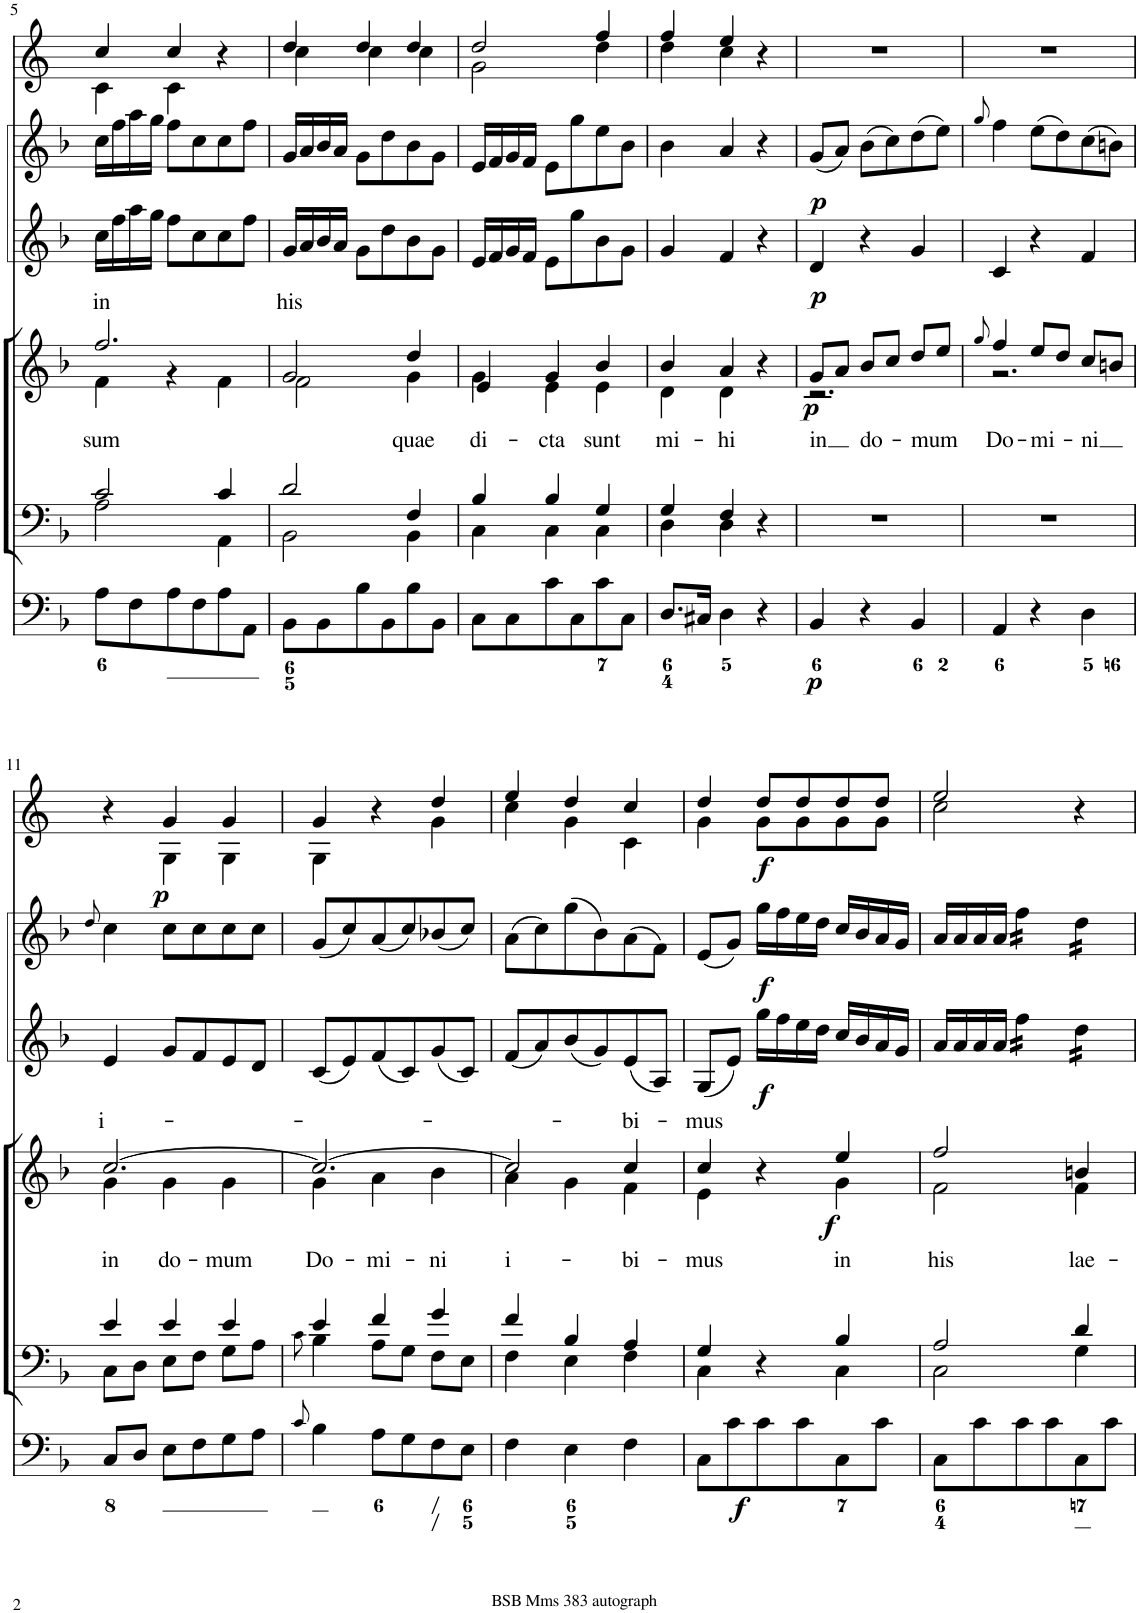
**kern	**dynam	**kern	**kern	**text	**dynam	**kern	**dynam	**kern	**dynam	**kern	**dynam
*part6	*part6	*part5	*part4	*part4	*part4	*part3	*part3	*part2	*part2	*part1	*part1
*staff6	*staff6	*staff5	*staff4	*staff4	*staff4	*staff3	*staff3	*staff2	*staff2	*staff1	*staff1
*I"Organ	*	*I"Voice	*I"Voice	*	*	*I"Violin	*	*I"Violini	*	*I"Corni in F	*
*	*	*	*	*	*	*I'Vln	*	*I'Vln	*	*	*
!!LO:PB:g=z
*clefF4	*	*clefF4	*clefG2	*	*	*clefG2	*	*clefG2	*	*clefG2	*
*	*	*	*	*	*	*	*	*	*	*Trd4c7	*
*k[b-]	*	*k[b-]	*k[b-]	*	*	*k[b-]	*	*k[b-]	*	*k[]	*
*M3/4	*	*M3/4	*M3/4	*	*	*M3/4	*	*M3/4	*	*M3/4	*
=5	=5	=5	=5	=5	=5	=5	=5	=5	=5	=5	=5
*	*	*^	*	*	*	*	*	*	*	*	*
!	!	!	!	!	!LO:LY:a	!	!	!	!	!	!	!
*	*	*	*	*^	*	*	*	*	*	*	*	*
!	!	!	!	!	!	!LO:LY:b	!	!	!	!	!	!	!
*	*	*	*	*	*	*	*	*	*	*	*	*^	*
8A\L	.	2c/	2A\	2.ff/	4f\	sum	.	16cc\LL	.	16cc\LL	.	4cc/	4c\	.
.	.	.	.	.	.	.	.	16ff\	.	16ff\	.	.	.	.
8F\	.	.	.	.	.	.	.	16aa\	.	16aa\	.	.	.	.
.	.	.	.	.	.	.	.	16gg\JJ	.	16gg\JJ	.	.	.	.
8A\	.	.	.	.	4r	.	.	8ff\L	.	8ff\L	.	4cc/	4c\	.
8F\	.	.	.	.	.	.	.	8cc\	.	8cc\	.	.	.	.
8A\	.	4c/	4AA\	.	4f\	.	.	8cc\	.	8cc\	.	4r	4ryy	.
8AA\J	.	.	.	.	.	.	.	8ff\J	.	8ff\J	.	.	.	.
=6	=6	=6	=6	=6	=6	=6	=6	=6	=6	=6	=6	=6	=6	=6
!	!	!	!	!	!	!LO:LY:a	!	!	!	!	!	!	!	!
8BB-\L	.	2d/	2BB-\	2g/	2f\	his	.	16g/LL	.	16g/LL	.	4dd/	4cc\	.
.	.	.	.	.	.	.	.	16a/	.	16a/	.	.	.	.
8BB-\	.	.	.	.	.	.	.	16b-/	.	16b-/	.	.	.	.
.	.	.	.	.	.	.	.	16a/JJ	.	16a/JJ	.	.	.	.
8B-\	.	.	.	.	.	.	.	8g\L	.	8g\L	.	4dd/	4cc\	.
8BB-\	.	.	.	.	.	.	.	8dd\	.	8dd\	.	.	.	.
!	!	!	!	!	!	!LO:LY:b	!	!	!	!	!	!	!	!
8B-\	.	4F/	4BB-\	4dd/	4g\	quae	.	8b-\	.	8b-\	.	4dd/	4cc\	.
8BB-\J	.	.	.	.	.	.	.	8g\J	.	8g\J	.	.	.	.
=7	=7	=7	=7	=7	=7	=7	=7	=7	=7	=7	=7	=7	=7	=7
!	!	!	!	!	!	!LO:LY:b	!	!	!	!	!	!	!	!
8C\L	.	4B-/	4C\	4e/	4g\	di-	.	16e/LL	.	16e/LL	.	2dd/	2g\	.
.	.	.	.	.	.	.	.	16f/	.	16f/	.	.	.	.
8C\	.	.	.	.	.	.	.	16g/	.	16g/	.	.	.	.
.	.	.	.	.	.	.	.	16f/JJ	.	16f/JJ	.	.	.	.
!	!	!	!	!	!	!LO:LY:b	!	!	!	!	!	!	!	!
8c\	.	4B-/	4C\	4g/	4e\	-cta	.	8e\L	.	8e\L	.	.	.	.
8C\	.	.	.	.	.	.	.	8gg\	.	8gg\	.	.	.	.
!	!	!	!	!	!	!LO:LY:b	!	!	!	!	!	!	!	!
8c\	.	4G/	4C\	4b-/	4e\	sunt	.	8b-\	.	8ee\	.	4ff/	4dd\	.
8C\J	.	.	.	.	.	.	.	8g\J	.	8b-\J	.	.	.	.
=8	=8	=8	=8	=8	=8	=8	=8	=8	=8	=8	=8	=8	=8	=8
!	!	!	!	!	!	!LO:LY:b	!	!	!	!	!	!	!	!
8.D/L	.	4G/	4D\	4b-/	4d\	mi-	.	4g/	.	4b-\	.	4ff/	4dd\	.
16C#X/Jk	.	.	.	.	.	.	.	.	.	.	.	.	.	.
!	!	!	!	!	!	!LO:LY:b	!	!	!	!	!	!	!	!
4D\	.	4F/	4D\	4a/	4d\	-hi	.	4f/	.	4a/	.	4ee/	4cc\	.
4r	.	4r	4ryy	4r	4ryy	.	.	4r	.	4r	.	4r	4ryy	.
=9	=9	=9	=9	=9	=9	=9	=9	=9	=9	=9	=9	=9	=9	=9
!	!LO:DY:b	!	!	!	!	!LO:LY:b	!LO:DY:b	!	!LO:DY:b	!	!LO:DY:b	!	!	!
*	*	*v	*v	*	*	*	*	*	*	*	*	*v	*v	*
4BB-/	p	2.r	8g/L	2.r	in	p	4d/	p	(8g/L	p	2.r	.
.	.	.	8a/J	.	.	.	.	.	8a/J)	.	.	.
!	!	!	!	!	!LO:LY:b	!	!	!	!	!	!	!
4r	.	.	8b-/L	.	do-	.	4r	.	(8b-\L	.	.	.
.	.	.	8cc/J	.	.	.	.	.	8cc\)	.	.	.
!	!	!	!	!	!LO:LY:b	!	!	!	!	!	!	!
4BB-/	.	.	8dd/L	.	-mum	.	4g/	.	(8dd\	.	.	.
.	.	.	8ee/J	.	.	.	.	.	8ee\J)	.	.	.
=10	=10	=10	=10	=10	=10	=10	=10	=10	=10	=10	=10	=10
.	.	.	8qgg/	.	.	.	.	.	8qgg/	.	.	.
!	!	!	!	!	!LO:LY:b	!	!	!	!	!	!	!
4AA/	.	2.r	4ff/	2.r	Do-	.	4c/	.	4ff\	.	2.r	.
!	!	!	!	!	!LO:LY:b	!	!	!	!	!	!	!
4r	.	.	8ee/L	.	-mi-	.	4r	.	(8ee\L	.	.	.
.	.	.	8dd/J	.	.	.	.	.	8dd\)	.	.	.
!	!	!	!	!	!LO:LY:b	!	!	!	!	!	!	!
4D\	.	.	8cc/L	.	-ni	.	4f/	.	(8cc\	.	.	.
.	.	.	8bn/J	.	.	.	.	.	8bn\J)	.	.	.
!!LO:LB:g=z
=11	=11	=11	=11	=11	=11	=11	=11	=11	=11	=11	=11	=11
.	.	.	.	.	.	.	.	.	8qdd/	.	.	.
*	*	*^	*	*	*	*	*	*	*	*	*	*
!	!	!	!	!	!	!LO:LY:a	!	!	!	!	!	!	!
!	!	!	!	!	!	!LO:LY:b	!	!	!	!	!	!	!
*	*	*	*	*	*	*	*	*	*	*	*	*^	*
8C/L	.	4e/	8C\L	[2.cc/	4g\	in	.	4e/	.	4cc\	.	4r	4ryy	.
8D/J	.	.	8D\J	.	.	.	.	.	.	.	.	.	.	.
!	!	!	!	!	!	!LO:LY:b	!	!	!	!	!	!	!	!LO:DY:b
8E\L	.	4e/	8E\L	.	4g\	do-	.	8g/L	.	8cc\L	.	4g/	4G\	p
8F\	.	.	8F\J	.	.	.	.	8f/	.	8cc\	.	.	.	.
!	!	!	!	!	!	!LO:LY:b	!	!	!	!	!	!	!	!
8G\	.	4e/	8G\L	.	4g\	-mum	.	8e/	.	8cc\	.	4g/	4G\	.
8A\J	.	.	8A\J	.	.	.	.	8d/J	.	8cc\J	.	.	.	.
=12	=12	=12	=12	=12	=12	=12	=12	=12	=12	=12	=12	=12	=12	=12
8qc/	.	.	8qc\	.	.	.	.	.	.	.	.	.	.	.
!	!	!	!	!	!	!LO:LY:b	!	!	!	!	!	!	!	!
4B-\	.	4e/	4B-\	2.cc/_	4g\	Do-	.	(8c/L	.	(8g/L	.	4g/	4G\	.
.	.	.	.	.	.	.	.	8e/)	.	8cc/)	.	.	.	.
!	!	!	!	!	!	!LO:LY:b	!	!	!	!	!	!	!	!
8A\L	.	4f/	8A\L	.	4a\	-mi-	.	(8f/	.	(8a/	.	4r	4ryy	.
8G\	.	.	8G\J	.	.	.	.	8c/)	.	8cc/)	.	.	.	.
!	!	!	!	!	!	!LO:LY:b	!	!	!	!	!	!	!	!
8F\	.	4g/	8F\L	.	4b-\	-ni	.	(8g/	.	(8b-X/	.	4dd/	4g\	.
8E\J	.	.	8E\J	.	.	.	.	8c/J)	.	8cc/J)	.	.	.	.
=13	=13	=13	=13	=13	=13	=13	=13	=13	=13	=13	=13	=13	=13	=13
!	!	!	!	!	!	!LO:LY:b	!	!	!	!	!	!	!	!
4F\	.	4f/	4F\	2cc/]	4a\	i-	.	(8f/L	.	(8a\L	.	4ee/	4cc\	.
.	.	.	.	.	.	.	.	8a/)	.	8cc\)	.	.	.	.
4E\	.	4B-/	4E\	.	4g\	.	.	(8b-/	.	(8gg\	.	4dd/	4g\	.
.	.	.	.	.	.	.	.	8g/)	.	8b-\)	.	.	.	.
!	!	!	!	!	!	!LO:LY:a	!	!	!	!	!	!	!	!
!	!	!	!	!	!	!LO:LY:b	!	!	!	!	!	!	!	!
4F\	.	4A/	4F\	4cc/	4f\	-bi-	.	(8e/	.	(8a\	.	4cc/	4c\	.
.	.	.	.	.	.	.	.	8A/J)	.	8f\J)	.	.	.	.
=14	=14	=14	=14	=14	=14	=14	=14	=14	=14	=14	=14	=14	=14	=14
!	!	!	!	!	!	!LO:LY:a	!	!	!	!	!	!	!	!
!	!	!	!	!	!	!LO:LY:b	!	!	!	!	!	!	!	!
8C\L	.	4G/	4C\	4cc/	4e\	-mus	.	(8G/L	.	(8e/L	.	4dd/	4g\	.
!	!LO:DY:b	!	!	!	!	!	!	!	!	!	!	!	!	!
8c\	f	.	.	.	.	.	.	8e/J)	.	8g/J)	.	.	.	.
!	!	!	!	!	!	!	!	!	!LO:DY:b	!	!LO:DY:b	!	!	!LO:DY:b
8c\	.	4r	4ryy	4r	4ryy	.	.	16gg\LL	f	16gg\LL	f	8dd/L	8g\L	f
.	.	.	.	.	.	.	.	16ff\	.	16ff\	.	.	.	.
8c\	.	.	.	.	.	.	.	16ee\	.	16ee\	.	8dd/	8g\	.
.	.	.	.	.	.	.	.	16dd\JJ	.	16dd\JJ	.	.	.	.
!	!	!	!	!	!	!LO:LY:b	!LO:DY:b	!	!	!	!	!	!	!
8C\	.	4B-/	4C\	4ee/	4g\	in	f	16cc/LL	.	16cc/LL	.	8dd/	8g\	.
.	.	.	.	.	.	.	.	16b-/	.	16b-/	.	.	.	.
8c\J	.	.	.	.	.	.	.	16a/	.	16a/	.	8dd/J	8g\J	.
.	.	.	.	.	.	.	.	16g/JJ	.	16g/JJ	.	.	.	.
=15	=15	=15	=15	=15	=15	=15	=15	=15	=15	=15	=15	=15	=15	=15
!	!	!	!	!	!	!LO:LY:b	!	!	!	!	!	!	!	!
8C\L	.	2A/	2C\	2ff/	2f\	his	.	16a/LL	.	16a/LL	.	2ee/	2cc\	.
.	.	.	.	.	.	.	.	16a/	.	16a/	.	.	.	.
8c\	.	.	.	.	.	.	.	16a/	.	16a/	.	.	.	.
.	.	.	.	.	.	.	.	16a/JJ	.	16a/JJ	.	.	.	.
*	*	*	*	*	*	*	*	*tremolo	*	*	*	*	*	*
*	*	*	*	*	*	*	*	*	*	*tremolo	*	*	*	*
8c\	.	.	.	.	.	.	.	16ff\LL	.	16ff\LL	.	.	.	.
.	.	.	.	.	.	.	.	16ff\	.	16ff\	.	.	.	.
8c\	.	.	.	.	.	.	.	16ff\	.	16ff\	.	.	.	.
.	.	.	.	.	.	.	.	16ff\JJ	.	16ff\JJ	.	.	.	.
!	!	!	!	!	!	!LO:LY:b	!	!	!	!	!	!	!	!
8C\	.	4d/	4G\	4bn/	4f\	lae-	.	16dd\LL	.	16dd\LL	.	4r	4ryy	.
.	.	.	.	.	.	.	.	16dd\	.	16dd\	.	.	.	.
8c\J	.	.	.	.	.	.	.	16dd\	.	16dd\	.	.	.	.
.	.	.	.	.	.	.	.	16dd\JJ	.	16dd\JJ	.	.	.	.
*	*	*	*	*	*	*	*	*	*	*Xtremolo	*	*	*	*
*	*	*	*	*	*	*	*	*Xtremolo	*	*	*	*	*	*
*	*	*v	*v	*	*	*	*	*	*	*	*	*v	*v	*
*	*	*	*v	*v	*	*	*	*	*	*	*	*
=	=	=	=	=	=	=	=	=	=	=	=
*-	*-	*-	*-	*-	*-	*-	*-	*-	*-	*-	*-
